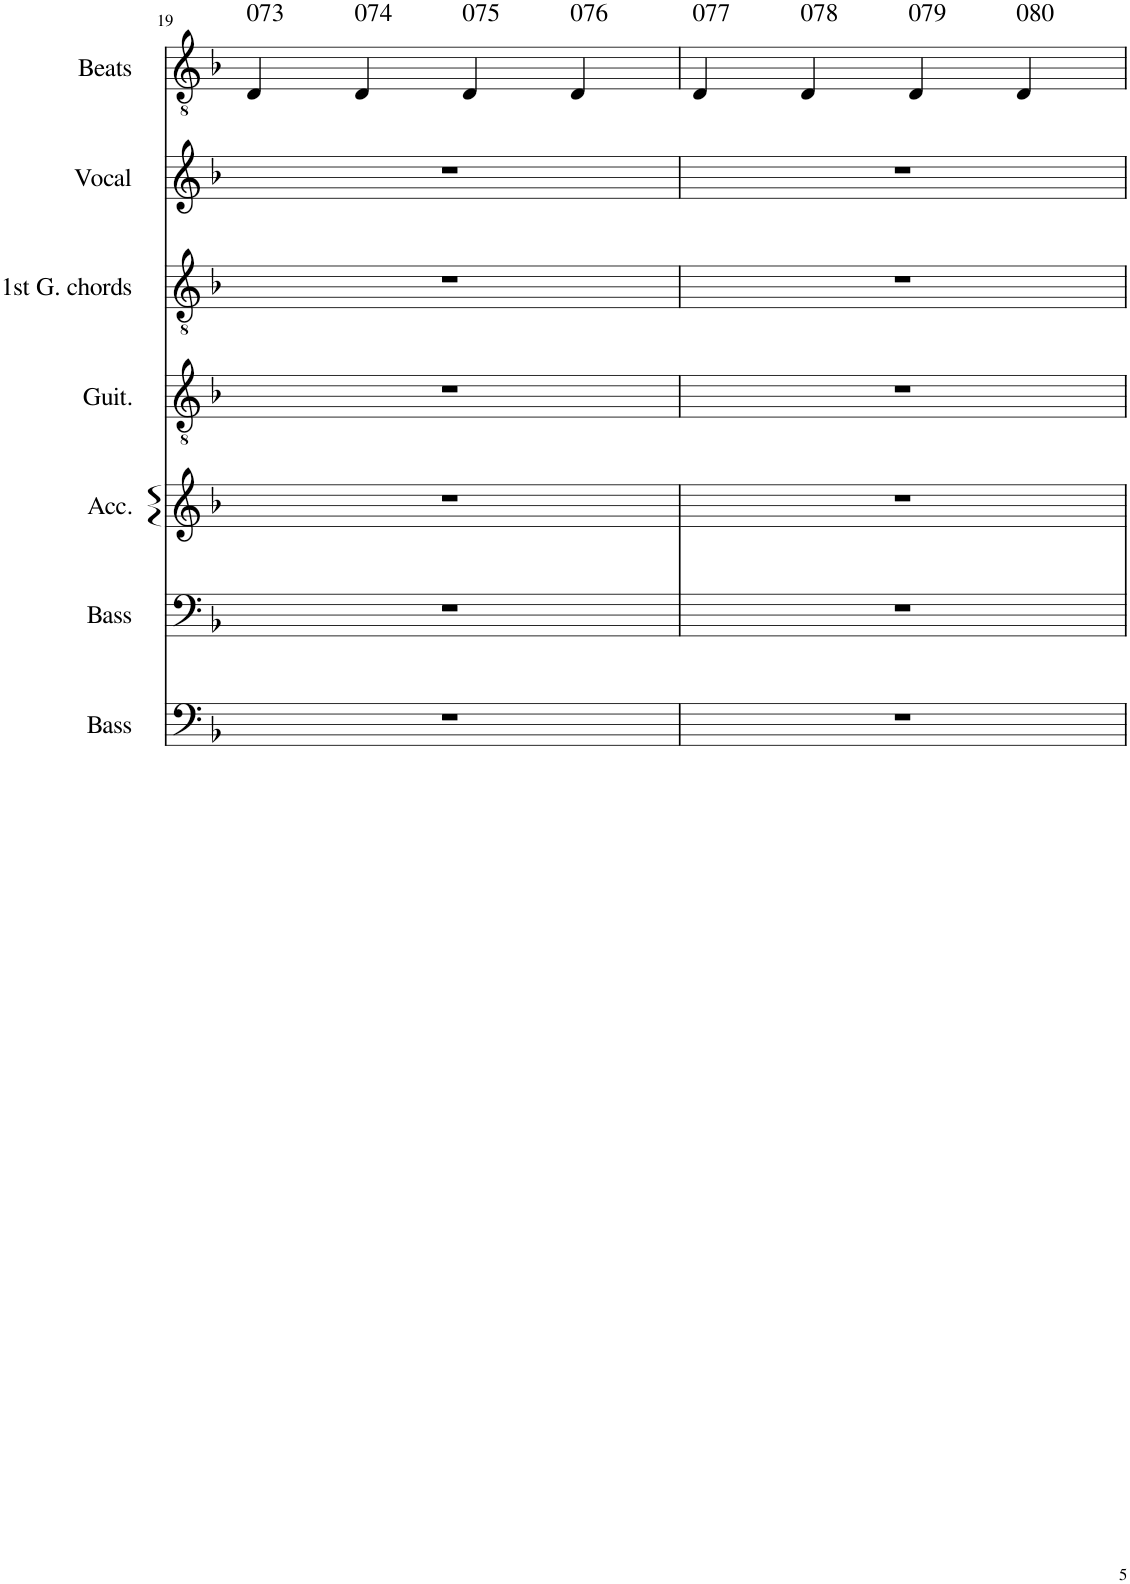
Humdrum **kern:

**kern	**kern	**kern	**kern	**kern	**kern	**kern	**harte
*part7	*part6	*part5	*part4	*part3	*part2	*part1	*part1
*staff7	*staff6	*staff5	*staff4	*staff3	*staff2	*staff1	*
*I"Roots	*I"Drop D	*I"Melodica	*I"2nd G. Riffs	*I"1st G. chords	*I"Vocal	*I"Beats	*
*	*	*	*	*I'1st G. chords	*I'Vocal	*I'Beats	*
!!LO:PB:g=z
*clefF4	*clefF4	*clefG2	*clefGv2	*clefGv2	*clefG2	*clefGv2	*
*Trd7c12	*Trd7c12	*	*	*	*	*	*
*k[b-]	*k[b-]	*k[b-]	*k[b-]	*k[b-]	*k[b-]	*k[b-]	*
*M4/4	*M4/4	*M4/4	*M4/4	*M4/4	*M4/4	*M4/4	*
=19	=19	=19	=19	=19	=19	=19	=19
!	!	!	!	!	!	!	!LO:H:kt=073
1r	1r	1r	1r	1r	1r	4D/	N
!	!	!	!	!	!	!	!LO:H:kt=074
.	.	.	.	.	.	4D/	N
!	!	!	!	!	!	!	!LO:H:kt=075
.	.	.	.	.	.	4D/	N
!	!	!	!	!	!	!	!LO:H:kt=076
.	.	.	.	.	.	4D/	N
=20	=20	=20	=20	=20	=20	=20	=20
!	!	!	!	!	!	!	!LO:H:kt=077
1r	1r	1r	1r	1r	1r	4D/	N
!	!	!	!	!	!	!	!LO:H:kt=078
.	.	.	.	.	.	4D/	N
!	!	!	!	!	!	!	!LO:H:kt=079
.	.	.	.	.	.	4D/	N
!	!	!	!	!	!	!	!LO:H:kt=080
.	.	.	.	.	.	4D/	N
=	=	=	=	=	=	=	=
*-	*-	*-	*-	*-	*-	*-	*-
